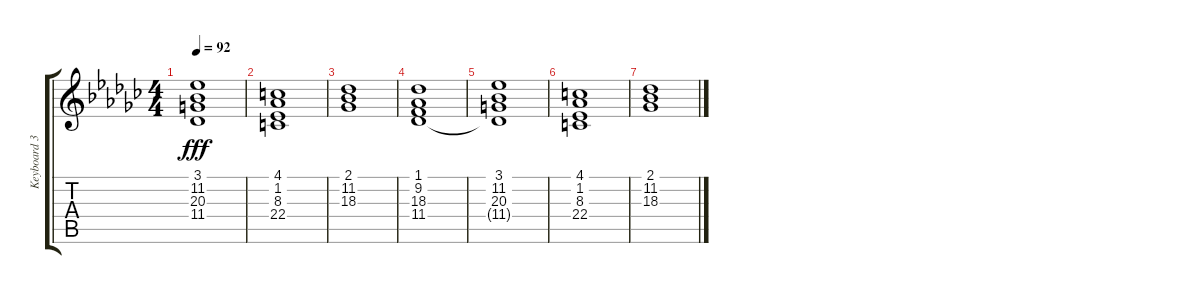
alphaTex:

\track ("Keyboard 3" "Keyboard 3") {instrument synthstrings1}
\staff {score tabs}
\tuning (E4 B3 G3 D3 A2 E2) {hide}
\ts (4 4)
\tempo 92
\clef g2
\ks gb
(3.1 11.2 20.3 11.4{t}).1{dy fff} |
(4.1 1.2 8.3 22.4).1 |
(2.1 11.2 18.3).1 |
(1.1 9.2 18.3 11.4).1 |
(3.1 11.2 20.3 11.4{t}).1 |
(4.1 1.2 8.3 22.4).1 |
(2.1 11.2 18.3).1
